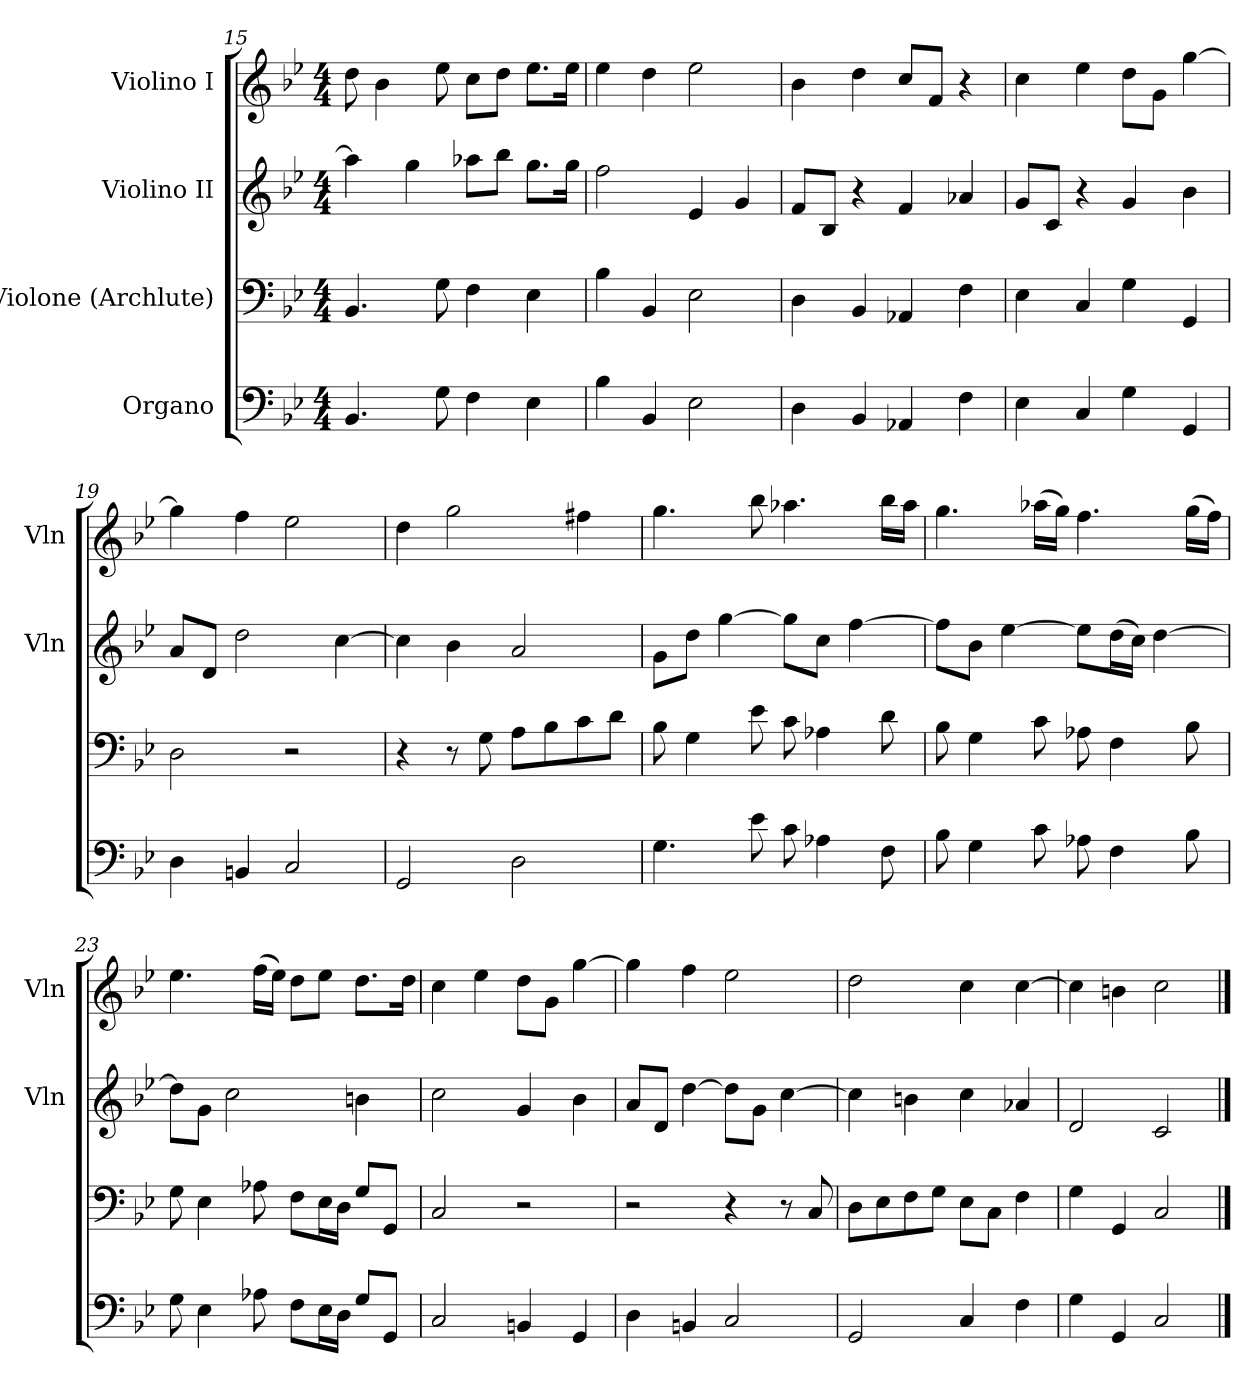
**kern	**kern	**kern	**kern
*part4	*part3	*part2	*part1
*staff4	*staff3	*staff2	*staff1
*I"Organo	*I"Violone (Archlute)	*I"Violino II	*I"Violino I
*	*	*I'Vln	*I'Vln
*clefF4	*clefF4	*clefG2	*clefG2
*k[b-e-]	*k[b-e-]	*k[b-e-]	*k[b-e-]
*M4/4	*M4/4	*M4/4	*M4/4
=15	=15	=15	=15
4.BB-/	4.BB-/	4aa-\]	8dd\
.	.	.	4b-\
.	.	4gg\	.
8G\	8G\	.	8ee-\
4F\	4F\	8aa-X\L	8cc\L
.	.	8bb-\J	8dd\J
4E-\	4E-\	8.gg\L	8.ee-\L
.	.	16gg\Jk	16ee-\Jk
=16	=16	=16	=16
4B-\	4B-\	2ff\	4ee-\
4BB-/	4BB-/	.	4dd\
2E-\	2E-\	4e-/	2ee-\
.	.	4g/	.
=17	=17	=17	=17
4D\	4D\	8f/L	4b-\
.	.	8B-/J	.
4BB-/	4BB-/	4r	4dd\
4AA-X/	4AA-X/	4f/	8cc/L
.	.	.	8f/J
4F\	4F\	4a-X/	4r
=18	=18	=18	=18
4E-\	4E-\	8g/L	4cc\
.	.	8c/J	.
4C/	4C/	4r	4ee-\
4G\	4G\	4g/	8dd\L
.	.	.	8g\J
4GG/	4GG/	4b-\	[4gg\
=19	=19	=19	=19
4D\	2D\	8a/L	4gg\]
.	.	8d/J	.
4BBn/	.	2dd\	4ff\
2C/	2r	.	2ee-\
.	.	[4cc\	.
=20	=20	=20	=20
2GG/	4r	4cc\]	4dd\
.	8r	4b-\	2gg\
.	8G\	.	.
2D\	8A\L	2a/	.
.	8B-\	.	.
.	8c\	.	4ff#X\
.	8d\J	.	.
=21	=21	=21	=21
4.G\	8B-\	8g\L	4.gg\
.	4G\	8dd\J	.
.	.	[4gg\	.
8e-\	8e-\	.	8bb-\
8c\	8c\	8gg\L]	4.aa-X\
4A-X\	4A-X\	8cc\J	.
.	.	[4ff\	.
8F\	8d\	.	16bb-\LL
.	.	.	16aa-\JJ
=22	=22	=22	=22
8B-\	8B-\	8ff\L]	4.gg\
4G\	4G\	8b-\J	.
.	.	[4ee-\	.
8c\	8c\	.	(16aa-X\LL
.	.	.	16gg\JJ)
8A-X\	8A-X\	8ee-\L]	4.ff\
4F\	4F\	(16dd\L	.
.	.	16cc\JJ)	.
.	.	[4dd\	.
8B-\	8B-\	.	(16gg\LL
.	.	.	16ff\JJ)
=23	=23	=23	=23
8G\	8G\	8dd\L]	4.ee-\
4E-\	4E-\	8g\J	.
.	.	2cc\	.
8A-X\	8A-X\	.	(16ff\LL
.	.	.	16ee-\JJ)
8F\L	8F\L	.	8dd\L
16E-\L	16E-\L	.	8ee-\J
16D\JJ	16D\JJ	.	.
8G/L	8G/L	4bn\	8.dd\L
8GG/J	8GG/J	.	.
.	.	.	16dd\Jk
=24	=24	=24	=24
2C/	2C/	2cc\	4cc\
.	.	.	4ee-\
4BBn/	2r	4g/	8dd\L
.	.	.	8g\J
4GG/	.	4b-\	[4gg\
=25	=25	=25	=25
4D\	2r	8a/L	4gg\]
.	.	8d/J	.
4BBn/	.	[4dd\	4ff\
2C/	4r	8dd\L]	2ee-\
.	.	8g\J	.
.	8r	[4cc\	.
.	8C/	.	.
=26	=26	=26	=26
2GG/	8D\L	4cc\]	2dd\
.	8E-\	.	.
.	8F\	4bn\	.
.	8G\J	.	.
*	*	*	*MM32
4C/	8E-\L	4cc\	4cc\
.	8C\J	.	.
4F\	4F\	4a-X/	[4cc\
=27	=27	=27	=27
4G\	4G\	2d/	4cc\]
4GG/	4GG/	.	4bn\
2C/	2C/	2c/	2cc\
==	==	==	==
*-	*-	*-	*-
